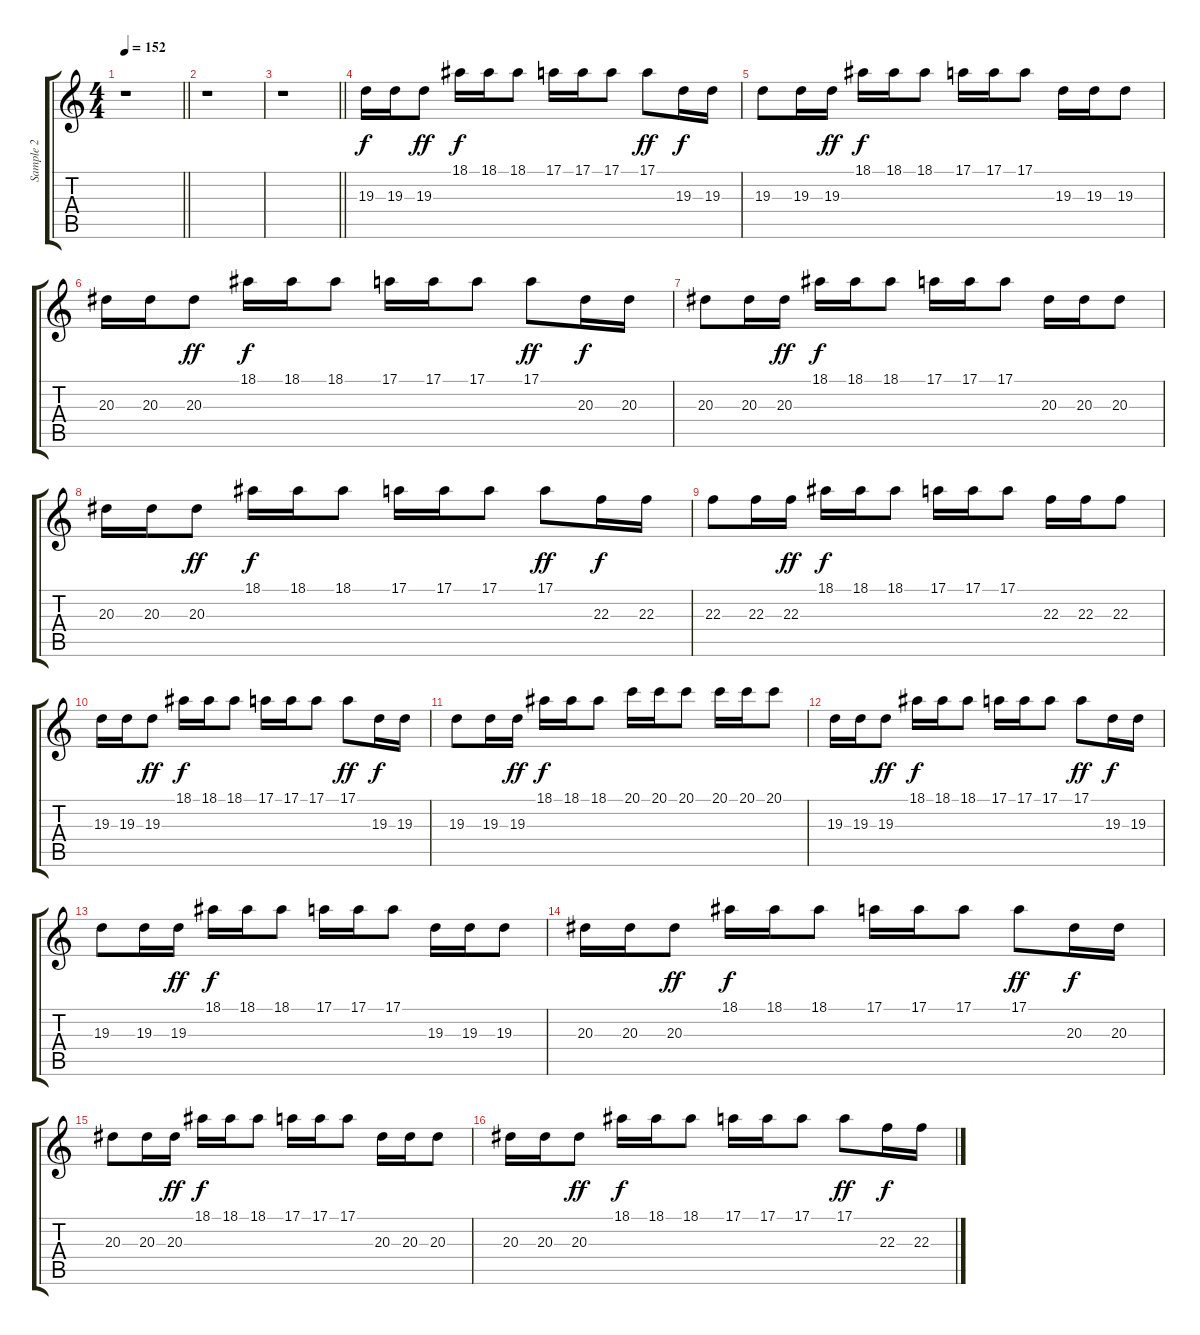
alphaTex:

\track ("Sample 2" "Sample 2") {instrument lead2sawtooth}
\staff {score tabs}
\tuning (E4 B3 G3 D3 A2 E2) {hide}
\ts (4 4)
\tempo 152
\clef g2
\barLineRight lightlight
\ks c
r.1{dy f} |
\section ("" " ")
r.1 |
\barLineRight lightlight
r.1 |
\section ("" " ")
19.3.16 19.3.16 19.3.8{dy ff} 18.1.16{dy f} 18.1.16 18.1.8 17.1.16 17.1.16 17.1.8 17.1.8{dy ff} 19.3.16{dy f} 19.3.16 |
19.3.8 19.3.16 19.3.16{dy ff} 18.1.16{dy f} 18.1.16 18.1.8 17.1.16 17.1.16 17.1.8 19.3.16 19.3.16 19.3.8 |
20.3.16 20.3.16 20.3.8{dy ff} 18.1.16{dy f} 18.1.16 18.1.8 17.1.16 17.1.16 17.1.8 17.1.8{dy ff} 20.3.16{dy f} 20.3.16 |
20.3.8 20.3.16 20.3.16{dy ff} 18.1.16{dy f} 18.1.16 18.1.8 17.1.16 17.1.16 17.1.8 20.3.16 20.3.16 20.3.8 |
20.3.16 20.3.16 20.3.8{dy ff} 18.1.16{dy f} 18.1.16 18.1.8 17.1.16 17.1.16 17.1.8 17.1.8{dy ff} 22.3.16{dy f} 22.3.16 |
22.3.8 22.3.16 22.3.16{dy ff} 18.1.16{dy f} 18.1.16 18.1.8 17.1.16 17.1.16 17.1.8 22.3.16 22.3.16 22.3.8 |
19.3.16 19.3.16 19.3.8{dy ff} 18.1.16{dy f} 18.1.16 18.1.8 17.1.16 17.1.16 17.1.8 17.1.8{dy ff} 19.3.16{dy f} 19.3.16 |
19.3.8 19.3.16 19.3.16{dy ff} 18.1.16{dy f} 18.1.16 18.1.8 20.1.16 20.1.16 20.1.8 20.1.16 20.1.16 20.1.8 |
19.3.16 19.3.16 19.3.8{dy ff} 18.1.16{dy f} 18.1.16 18.1.8 17.1.16 17.1.16 17.1.8 17.1.8{dy ff} 19.3.16{dy f} 19.3.16 |
19.3.8 19.3.16 19.3.16{dy ff} 18.1.16{dy f} 18.1.16 18.1.8 17.1.16 17.1.16 17.1.8 19.3.16 19.3.16 19.3.8 |
20.3.16 20.3.16 20.3.8{dy ff} 18.1.16{dy f} 18.1.16 18.1.8 17.1.16 17.1.16 17.1.8 17.1.8{dy ff} 20.3.16{dy f} 20.3.16 |
20.3.8 20.3.16 20.3.16{dy ff} 18.1.16{dy f} 18.1.16 18.1.8 17.1.16 17.1.16 17.1.8 20.3.16 20.3.16 20.3.8 |
20.3.16 20.3.16 20.3.8{dy ff} 18.1.16{dy f} 18.1.16 18.1.8 17.1.16 17.1.16 17.1.8 17.1.8{dy ff} 22.3.16{dy f} 22.3.16
